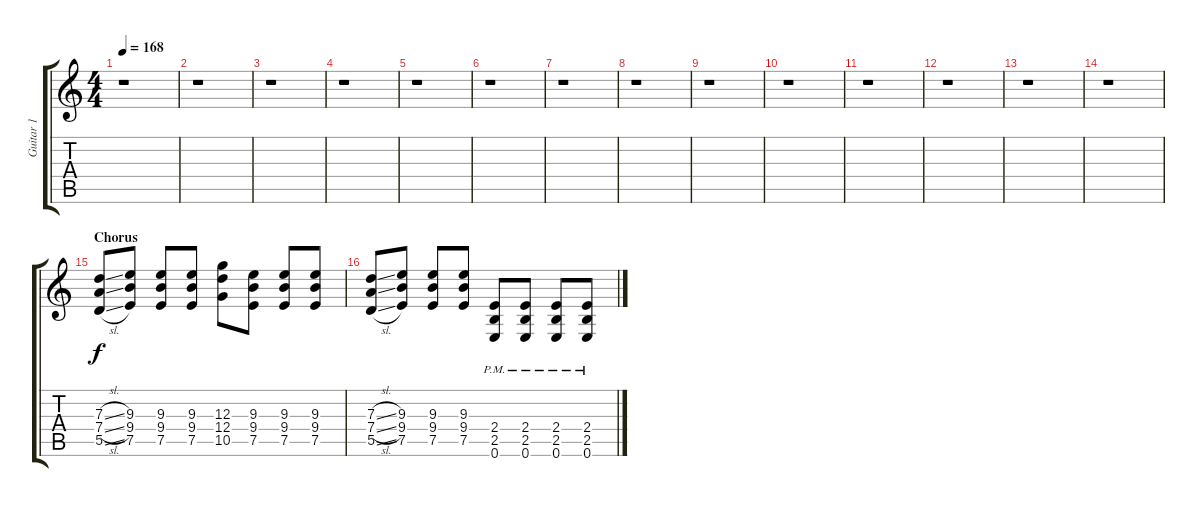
\track ("Guitar 1" "Guitar 1") {instrument distortionguitar}
\staff {score tabs}
\tuning (E4 B3 G3 D3 A2 E2) {hide}
\ts (4 4)
\tempo 168
\clef g2
\ks c
r.1{dy f} |
r.1 |
r.1 |
r.1 |
r.1 |
r.1 |
r.1 |
r.1 |
r.1 |
r.1 |
r.1 |
r.1 |
r.1 |
r.1 |
\section ("" "Chorus")
(7.3{sl} 7.4{sl} 5.5{sl}).8{volume 13} (9.3 9.4 7.5).8 (9.3 9.4 7.5).8 (9.3 9.4 7.5).8 (12.3 12.4 10.5).8 (9.3 9.4 7.5).8 (9.3 9.4 7.5).8 (9.3 9.4 7.5).8 |
(7.3{sl} 7.4{sl} 5.5{sl}).8 (9.3 9.4 7.5).8 (9.3 9.4 7.5).8 (9.3 9.4 7.5).8 (2.4{pm} 2.5{pm} 0.6{pm}).8 (2.4{pm} 2.5{pm} 0.6{pm}).8 (2.4{pm} 2.5{pm} 0.6{pm}).8 (2.4{pm} 2.5{pm} 0.6{pm}).8
